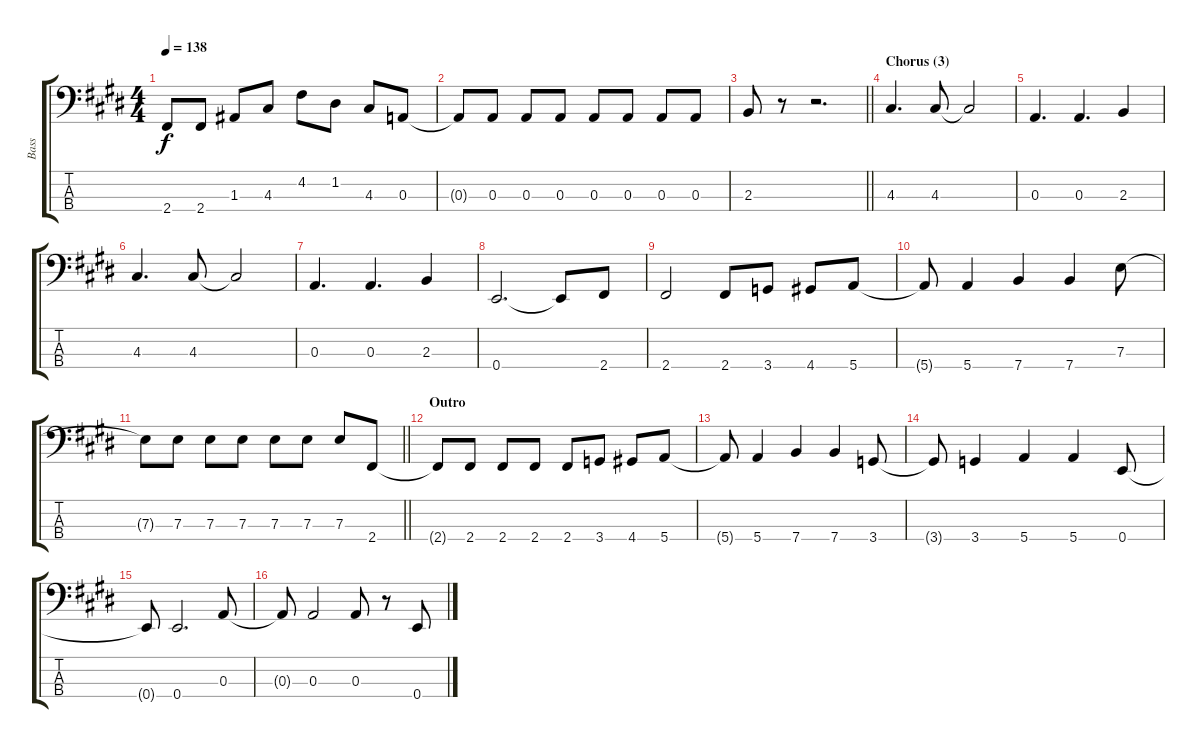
\track ("Bass" "Bass") {instrument electricbasspick}
\staff {score tabs}
\tuning (G2 D2 A1 E1) {hide}
\ts (4 4)
\tempo 138
\clef f4
\ks e
2.4{t}.8{dy f} 2.4.8 1.3.8 4.3.8 4.2.8 1.2.8 4.3.8 0.3.8 |
0.3{t}.8 0.3.8 0.3.8 0.3.8 0.3.8 0.3.8 0.3.8 0.3.8 |
\barLineRight lightlight
2.3.8 r.8 r.2{d} |
\section ("" "Chorus (3)")
4.3.4{d} 4.3.8 4.3{t}.2 |
0.3.4{d} 0.3.4{d} 2.3.4 |
4.3.4{d} 4.3.8 4.3{t}.2 |
0.3.4{d} 0.3.4{d} 2.3.4 |
0.4.2{d} 0.4{t}.8 2.4.8 |
2.4.2 2.4.8 3.4.8 4.4.8 5.4.8 |
5.4{t}.8 5.4.4 7.4.4 7.4.4 7.3.8 |
\barLineRight lightlight
7.3{t}.8 7.3.8 7.3.8 7.3.8 7.3.8 7.3.8 7.3.8 2.4.8 |
\section ("" "Outro")
2.4{t}.8 2.4.8 2.4.8 2.4.8 2.4.8 3.4.8 4.4.8 5.4.8 |
5.4{t}.8 5.4.4 7.4.4 7.4.4 3.4.8 |
3.4{t}.8 3.4.4 5.4.4 5.4.4 0.4.8 |
0.4{t}.8 0.4.2{d} 0.3.8 |
0.3{t}.8 0.3.2 0.3.8 r.8 0.4.8
